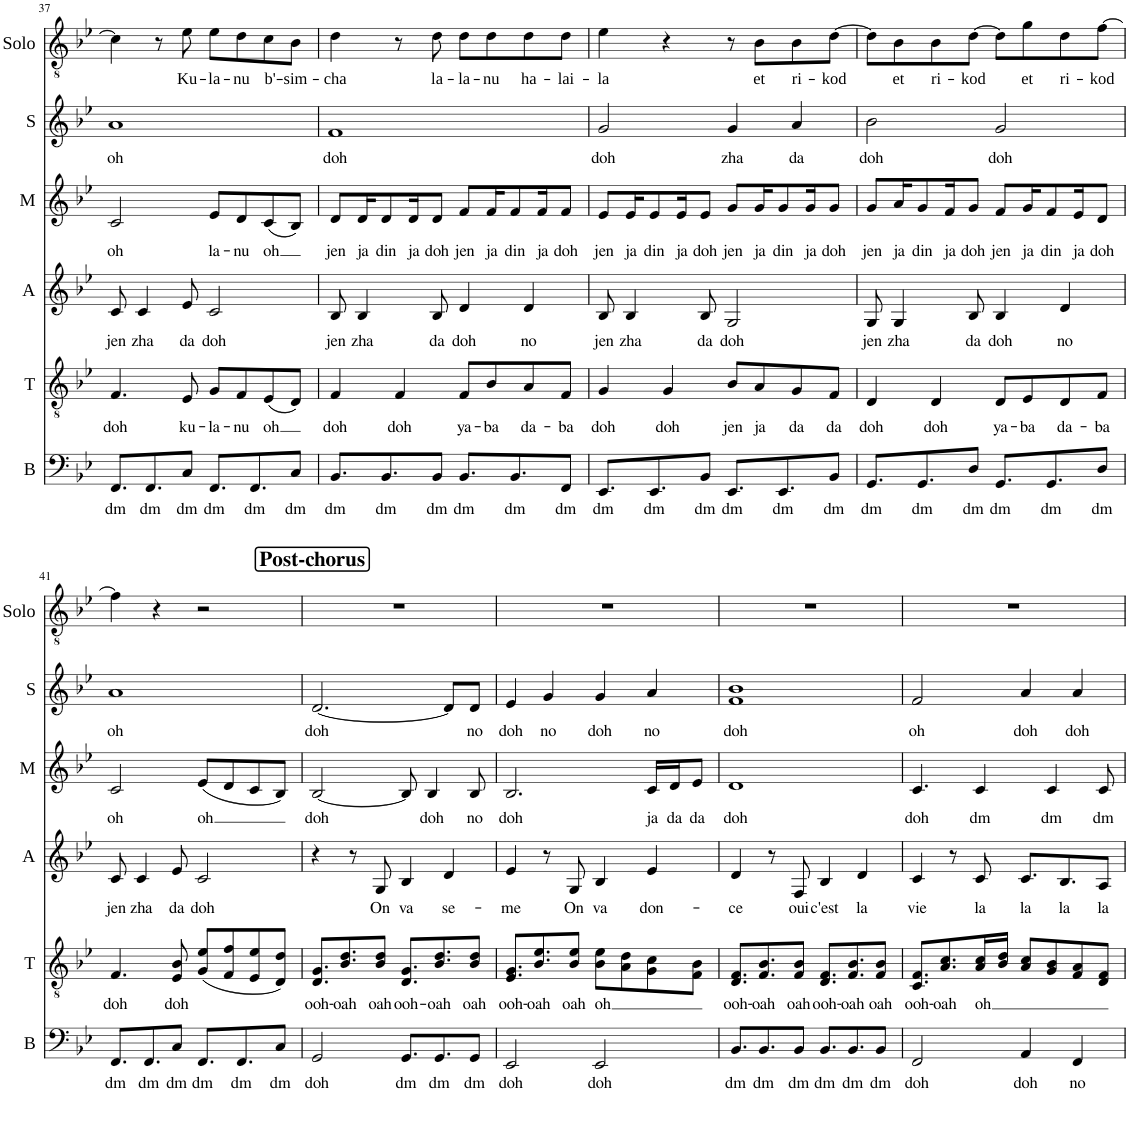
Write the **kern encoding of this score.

**kern	**text	**kern	**text	**kern	**text	**kern	**text	**kern	**text	**kern	**text
*part6	*part6	*part5	*part5	*part4	*part4	*part3	*part3	*part2	*part2	*part1	*part1
*staff6	*staff6	*staff5	*staff5	*staff4	*staff4	*staff3	*staff3	*staff2	*staff2	*staff1	*staff1
*I"Bass	*	*I"Tenor	*	*I"Alto	*	*I"Mezzo	*	*I"Soprano	*	*I"Solo	*
*I'B	*	*I'T	*	*I'A	*	*I'M	*	*I'S	*	*I'Solo	*
!!LO:PB:g=z
*clefF4	*	*clefGv2	*	*clefG2	*	*clefG2	*	*clefG2	*	*clefGv2	*
*k[b-e-]	*	*k[b-e-]	*	*k[b-e-]	*	*k[b-e-]	*	*k[b-e-]	*	*k[b-e-]	*
*M4/4	*	*M4/4	*	*M4/4	*	*M4/4	*	*M4/4	*	*M4/4	*
=37	=37	=37	=37	=37	=37	=37	=37	=37	=37	=37	=37
!	!LO:LY:b	!	!LO:LY:b	!	!LO:LY:b	!	!LO:LY:b	!	!LO:LY:b	!	!
8.FF/L	dm	4.F/	doh	8c/	jen	2c/	oh	1a	oh	4c\]	.
!	!	!	!	!	!LO:LY:b	!	!	!	!	!	!
.	.	.	.	4c/	zha	.	.	.	.	.	.
!	!LO:LY:b	!	!	!	!	!	!	!	!	!	!
8.FF/	dm	.	.	.	.	.	.	.	.	.	.
.	.	.	.	.	.	.	.	.	.	8r	.
!	!LO:LY:b	!	!LO:LY:b	!	!LO:LY:b	!	!	!	!	!	!LO:LY:b
8C/J	dm	8E-/	ku-	8e-/	da	.	.	.	.	8e-\	Ku-
!	!LO:LY:b	!	!LO:LY:b	!	!LO:LY:b	!	!LO:LY:b	!	!	!	!LO:LY:b
8.FF/L	dm	8G/L	-la-	2c/	doh	8e-/L	la-	.	.	8e-\L	-la-
!	!	!	!LO:LY:b	!	!	!	!LO:LY:b	!	!	!	!LO:LY:b
.	.	8F/	-nu	.	.	8d/	-nu	.	.	8d\	-nu
!	!LO:LY:b	!	!	!	!	!	!	!	!	!	!
8.FF/	dm	.	.	.	.	.	.	.	.	.	.
!	!	!	!LO:LY:b	!	!	!	!LO:LY:b	!	!	!	!LO:LY:b
.	.	(8E-/	oh	.	.	(8c/	oh	.	.	8c\	b'-
!	!LO:LY:b	!	!	!	!	!	!	!	!	!	!LO:LY:b
8C/J	dm	8D/J)	.	.	.	8B-/J)	.	.	.	8B-\J	-sim-
=38	=38	=38	=38	=38	=38	=38	=38	=38	=38	=38	=38
!	!LO:LY:b	!	!LO:LY:b	!	!LO:LY:b	!	!LO:LY:b	!	!LO:LY:b	!	!LO:LY:b
8.BB-/L	dm	4F/	doh	8B-/	jen	8d/L	jen	1f	doh	4d\	-cha
!	!	!	!	!	!LO:LY:b	!	!LO:LY:b	!	!	!	!
.	.	.	.	4B-/	zha	16d/K	ja	.	.	.	.
!	!LO:LY:b	!	!	!	!	!	!LO:LY:b	!	!	!	!
8.BB-/	dm	.	.	.	.	8d/	din	.	.	.	.
!	!	!	!LO:LY:b	!	!	!	!	!	!	!	!
.	.	4F/	doh	.	.	.	.	.	.	8r	.
!	!	!	!	!	!	!	!LO:LY:b	!	!	!	!
.	.	.	.	.	.	16d/K	ja	.	.	.	.
!	!LO:LY:b	!	!	!	!LO:LY:b	!	!LO:LY:b	!	!	!	!LO:LY:b
8BB-/J	dm	.	.	8B-/	da	8d/J	doh	.	.	8d\	la-
!	!LO:LY:b	!	!LO:LY:b	!	!LO:LY:b	!	!LO:LY:b	!	!	!	!LO:LY:b
8.BB-/L	dm	8F/L	ya-	4d/	doh	8f/L	jen	.	.	8d\L	-la-
!	!	!	!LO:LY:b	!	!	!	!LO:LY:b	!	!	!	!LO:LY:b
.	.	8B-/	-ba	.	.	16f/K	ja	.	.	8d\	-nu
!	!LO:LY:b	!	!	!	!	!	!LO:LY:b	!	!	!	!
8.BB-/	dm	.	.	.	.	8f/	din	.	.	.	.
!	!	!	!LO:LY:b	!	!LO:LY:b	!	!	!	!	!	!LO:LY:b
.	.	8A/	da-	4d/	no	.	.	.	.	8d\	ha-
!	!	!	!	!	!	!	!LO:LY:b	!	!	!	!
.	.	.	.	.	.	16f/K	ja	.	.	.	.
!	!LO:LY:b	!	!LO:LY:b	!	!	!	!LO:LY:b	!	!	!	!LO:LY:b
8FF/J	dm	8F/J	-ba	.	.	8f/J	doh	.	.	8d\J	-lai-
=39	=39	=39	=39	=39	=39	=39	=39	=39	=39	=39	=39
!	!LO:LY:b	!	!LO:LY:b	!	!LO:LY:b	!	!LO:LY:b	!	!LO:LY:b	!	!LO:LY:b
8.EE-/L	dm	4G/	doh	8B-/	jen	8e-/L	jen	2g/	doh	4e-\	-la
!	!	!	!	!	!LO:LY:b	!	!LO:LY:b	!	!	!	!
.	.	.	.	4B-/	zha	16e-/K	ja	.	.	.	.
!	!LO:LY:b	!	!	!	!	!	!LO:LY:b	!	!	!	!
8.EE-/	dm	.	.	.	.	8e-/	din	.	.	.	.
!	!	!	!LO:LY:b	!	!	!	!	!	!	!	!
.	.	4G/	doh	.	.	.	.	.	.	4r	.
!	!	!	!	!	!	!	!LO:LY:b	!	!	!	!
.	.	.	.	.	.	16e-/K	ja	.	.	.	.
!	!LO:LY:b	!	!	!	!LO:LY:b	!	!LO:LY:b	!	!	!	!
8BB-/J	dm	.	.	8B-/	da	8e-/J	doh	.	.	.	.
!	!LO:LY:b	!	!LO:LY:b	!	!LO:LY:b	!	!LO:LY:b	!	!LO:LY:b	!	!
8.EE-/L	dm	8B-/L	jen	2G/	doh	8g/L	jen	4g/	zha	8r	.
!	!	!	!LO:LY:b	!	!	!	!LO:LY:b	!	!	!	!LO:LY:b
.	.	8A/	ja	.	.	16g/K	ja	.	.	8B-\L	et
!	!LO:LY:b	!	!	!	!	!	!LO:LY:b	!	!	!	!
8.EE-/	dm	.	.	.	.	8g/	din	.	.	.	.
!	!	!	!LO:LY:b	!	!	!	!	!	!LO:LY:b	!	!LO:LY:b
.	.	8G/	da	.	.	.	.	4a/	da	8B-\	ri-
!	!	!	!	!	!	!	!LO:LY:b	!	!	!	!
.	.	.	.	.	.	16g/K	ja	.	.	.	.
!	!LO:LY:b	!	!LO:LY:b	!	!	!	!LO:LY:b	!	!	!	!LO:LY:b
8BB-/J	dm	8F/J	da	.	.	8g/J	doh	.	.	[8d\J	-kod
=40	=40	=40	=40	=40	=40	=40	=40	=40	=40	=40	=40
!	!LO:LY:b	!	!LO:LY:b	!	!LO:LY:b	!	!LO:LY:b	!	!LO:LY:b	!	!
8.GG/L	dm	4D/	doh	8G/	jen	8g/L	jen	2b-\	doh	8d\L]	.
!	!	!	!	!	!LO:LY:b	!	!LO:LY:b	!	!	!	!LO:LY:b
.	.	.	.	4G/	zha	16a/K	ja	.	.	8B-\	et
!	!LO:LY:b	!	!	!	!	!	!LO:LY:b	!	!	!	!
8.GG/	dm	.	.	.	.	8g/	din	.	.	.	.
!	!	!	!LO:LY:b	!	!	!	!	!	!	!	!LO:LY:b
.	.	4D/	doh	.	.	.	.	.	.	8B-\	ri-
!	!	!	!	!	!	!	!LO:LY:b	!	!	!	!
.	.	.	.	.	.	16f/K	ja	.	.	.	.
!	!LO:LY:b	!	!	!	!LO:LY:b	!	!LO:LY:b	!	!	!	!LO:LY:b
8D/J	dm	.	.	8B-/	da	8g/J	doh	.	.	[8d\J	-kod
!	!LO:LY:b	!	!LO:LY:b	!	!LO:LY:b	!	!LO:LY:b	!	!LO:LY:b	!	!
8.GG/L	dm	8D/L	ya-	4B-/	doh	8f/L	jen	2g/	doh	8d\L]	.
!	!	!	!LO:LY:b	!	!	!	!LO:LY:b	!	!	!	!LO:LY:b
.	.	8E-/	-ba	.	.	16g/K	ja	.	.	8g\	et
!	!LO:LY:b	!	!	!	!	!	!LO:LY:b	!	!	!	!
8.GG/	dm	.	.	.	.	8f/	din	.	.	.	.
!	!	!	!LO:LY:b	!	!LO:LY:b	!	!	!	!	!	!LO:LY:b
.	.	8D/	da-	4d/	no	.	.	.	.	8d\	ri-
!	!	!	!	!	!	!	!LO:LY:b	!	!	!	!
.	.	.	.	.	.	16e-/K	ja	.	.	.	.
!	!LO:LY:b	!	!LO:LY:b	!	!	!	!LO:LY:b	!	!	!	!LO:LY:b
8D/J	dm	8F/J	-ba	.	.	8d/J	doh	.	.	[8f\J	-kod
!!LO:LB:g=z
=41	=41	=41	=41	=41	=41	=41	=41	=41	=41	=41	=41
!	!LO:LY:b	!	!LO:LY:b	!	!LO:LY:b	!	!LO:LY:b	!	!LO:LY:b	!	!
8.FF/L	dm	4.F/	doh	8c/	jen	2c/	oh	1a	oh	4f\]	.
!	!	!	!	!	!LO:LY:b	!	!	!	!	!	!
.	.	.	.	4c/	zha	.	.	.	.	.	.
!	!LO:LY:b	!	!	!	!	!	!	!	!	!	!
8.FF/	dm	.	.	.	.	.	.	.	.	.	.
.	.	.	.	.	.	.	.	.	.	4r	.
!	!LO:LY:b	!	!LO:LY:b	!	!LO:LY:b	!	!	!	!	!	!
8C/J	dm	8E-/ 8B-/	doh	8e-/	da	.	.	.	.	.	.
!	!LO:LY:b	!	!	!	!LO:LY:b	!	!LO:LY:b	!	!	!	!
8.FF/L	dm	(8G/ 8e-/L	.	2c/	doh	(8e-/L	oh	.	.	2r	.
.	.	8F/ 8f/	.	.	.	8d/	.	.	.	.	.
!	!LO:LY:b	!	!	!	!	!	!	!	!	!	!
8.FF/	dm	.	.	.	.	.	.	.	.	.	.
.	.	8E-/ 8e-/	.	.	.	8c/	.	.	.	.	.
!	!LO:LY:b	!	!	!	!	!	!	!	!	!	!
8C/J	dm	8D/ 8d/J)	.	.	.	8B-/J)	.	.	.	.	.
=42	=42	=42	=42	=42	=42	=42	=42	=42	=42	=42	=42
!	!	!	!	!	!	!	!	!	!	!LO:TX:a:B:t=Post-chorus	!
!	!LO:LY:b	!	!LO:LY:b	!	!	!	!LO:LY:b	!	!LO:LY:b	!	!
2GG/	doh	8.D/ 8.G/L	ooh-	4r	.	[2B-/	doh	[2.d/	doh	1r	.
!	!	!	!LO:LY:b	!	!	!	!	!	!	!	!
.	.	8.B-/ 8.d/	-oah	.	.	.	.	.	.	.	.
.	.	.	.	8r	.	.	.	.	.	.	.
!	!	!	!LO:LY:b	!	!LO:LY:b	!	!	!	!	!	!
.	.	8B-/ 8d/J	oah	8G/	On	.	.	.	.	.	.
!	!LO:LY:b	!	!LO:LY:b	!	!LO:LY:b	!	!	!	!	!	!
8.GG/L	dm	8.D/ 8.G/L	ooh-	4B-/	va	8B-/]	.	.	.	.	.
!	!	!	!	!	!	!	!LO:LY:b	!	!	!	!
.	.	.	.	.	.	4B-/	doh	.	.	.	.
!	!LO:LY:b	!	!LO:LY:b	!	!	!	!	!	!	!	!
8.GG/	dm	8.B-/ 8.d/	-oah	.	.	.	.	.	.	.	.
!	!	!	!	!	!LO:LY:b	!	!	!	!	!	!
.	.	.	.	4d/	se-	.	.	8d/L]	.	.	.
!	!LO:LY:b	!	!LO:LY:b	!	!	!	!LO:LY:b	!	!LO:LY:b	!	!
8GG/J	dm	8B-/ 8d/J	oah	.	.	8B-/	no	8d/J	no	.	.
=43	=43	=43	=43	=43	=43	=43	=43	=43	=43	=43	=43
!	!LO:LY:b	!	!LO:LY:b	!	!LO:LY:b	!	!LO:LY:b	!	!LO:LY:b	!	!
2EE-/	doh	8.E-/ 8.G/L	ooh-	4e-/	-me	2.B-/	doh	4e-/	doh	1r	.
!	!	!	!LO:LY:b	!	!	!	!	!	!	!	!
.	.	8.B-/ 8.e-/	-oah	.	.	.	.	.	.	.	.
!	!	!	!	!	!	!	!	!	!LO:LY:b	!	!
.	.	.	.	8r	.	.	.	4g/	no	.	.
!	!	!	!LO:LY:b	!	!LO:LY:b	!	!	!	!	!	!
.	.	8B-/ 8e-/J	oah	8G/	On	.	.	.	.	.	.
!	!LO:LY:b	!	!LO:LY:b	!	!LO:LY:b	!	!	!	!LO:LY:b	!	!
2EE-/	doh	8B-\ 8e-\L	oh	4B-/	va	.	.	4g/	doh	.	.
.	.	8A\ 8d\	.	.	.	.	.	.	.	.	.
!	!	!	!	!	!LO:LY:b	!	!LO:LY:b	!	!LO:LY:b	!	!
.	.	8G\ 8c\	.	4e-/	don-	16c/LL	ja	4a/	no	.	.
!	!	!	!	!	!	!	!LO:LY:b	!	!	!	!
.	.	.	.	.	.	16d/J	da	.	.	.	.
!	!	!	!	!	!	!	!LO:LY:b	!	!	!	!
.	.	8F\ 8B-\J	.	.	.	8e-/J	da	.	.	.	.
=44	=44	=44	=44	=44	=44	=44	=44	=44	=44	=44	=44
!	!LO:LY:b	!	!LO:LY:b	!	!LO:LY:b	!	!LO:LY:b	!	!LO:LY:b	!	!
8.BB-/L	dm	8.D/ 8.F/L	ooh-	4d/	-ce	1d	doh	1f 1b-	doh	1r	.
!	!LO:LY:b	!	!LO:LY:b	!	!	!	!	!	!	!	!
8.BB-/	dm	8.F/ 8.B-/	-oah	.	.	.	.	.	.	.	.
.	.	.	.	8r	.	.	.	.	.	.	.
!	!LO:LY:b	!	!LO:LY:b	!	!LO:LY:b	!	!	!	!	!	!
8BB-/J	dm	8F/ 8B-/J	oah	8F/	oui	.	.	.	.	.	.
!	!LO:LY:b	!	!LO:LY:b	!	!LO:LY:b	!	!	!	!	!	!
8.BB-/L	dm	8.D/ 8.F/L	ooh-	4B-/	c'est	.	.	.	.	.	.
!	!LO:LY:b	!	!LO:LY:b	!	!	!	!	!	!	!	!
8.BB-/	dm	8.F/ 8.B-/	-oah	.	.	.	.	.	.	.	.
!	!	!	!	!	!LO:LY:b	!	!	!	!	!	!
.	.	.	.	4d/	la	.	.	.	.	.	.
!	!LO:LY:b	!	!LO:LY:b	!	!	!	!	!	!	!	!
8BB-/J	dm	8F/ 8B-/J	oah	.	.	.	.	.	.	.	.
=45	=45	=45	=45	=45	=45	=45	=45	=45	=45	=45	=45
!	!LO:LY:b	!	!LO:LY:b	!	!LO:LY:b	!	!LO:LY:b	!	!LO:LY:b	!	!
2FF/	doh	8.C/ 8.F/L	ooh-	4c/	vie	4.c/	doh	2f/	oh	1r	.
!	!	!	!LO:LY:b	!	!	!	!	!	!	!	!
.	.	8.A/ 8.c/	-oah	.	.	.	.	.	.	.	.
.	.	.	.	8r	.	.	.	.	.	.	.
!	!	!	!LO:LY:b	!	!LO:LY:b	!	!LO:LY:b	!	!	!	!
.	.	16A/ 16c/L	oh	8c/	la	4c/	dm	.	.	.	.
.	.	16B-/ 16d/JJ	.	.	.	.	.	.	.	.	.
!	!LO:LY:b	!	!	!	!LO:LY:b	!	!	!	!LO:LY:b	!	!
4AA/	doh	8A/ 8c/L	.	8.c/L	la	.	.	4a/	doh	.	.
!	!	!	!	!	!	!	!LO:LY:b	!	!	!	!
.	.	8G/ 8B-/	.	.	.	4c/	dm	.	.	.	.
!	!	!	!	!	!LO:LY:b	!	!	!	!	!	!
.	.	.	.	8.B-/	la	.	.	.	.	.	.
!	!LO:LY:b	!	!	!	!	!	!	!	!LO:LY:b	!	!
4FF/	no	8F/ 8A/	.	.	.	.	.	4a/	doh	.	.
!	!	!	!	!	!LO:LY:b	!	!LO:LY:b	!	!	!	!
.	.	8D/ 8F/J	.	8A/J	la	8c/	dm	.	.	.	.
=	=	=	=	=	=	=	=	=	=	=	=
*-	*-	*-	*-	*-	*-	*-	*-	*-	*-	*-	*-
